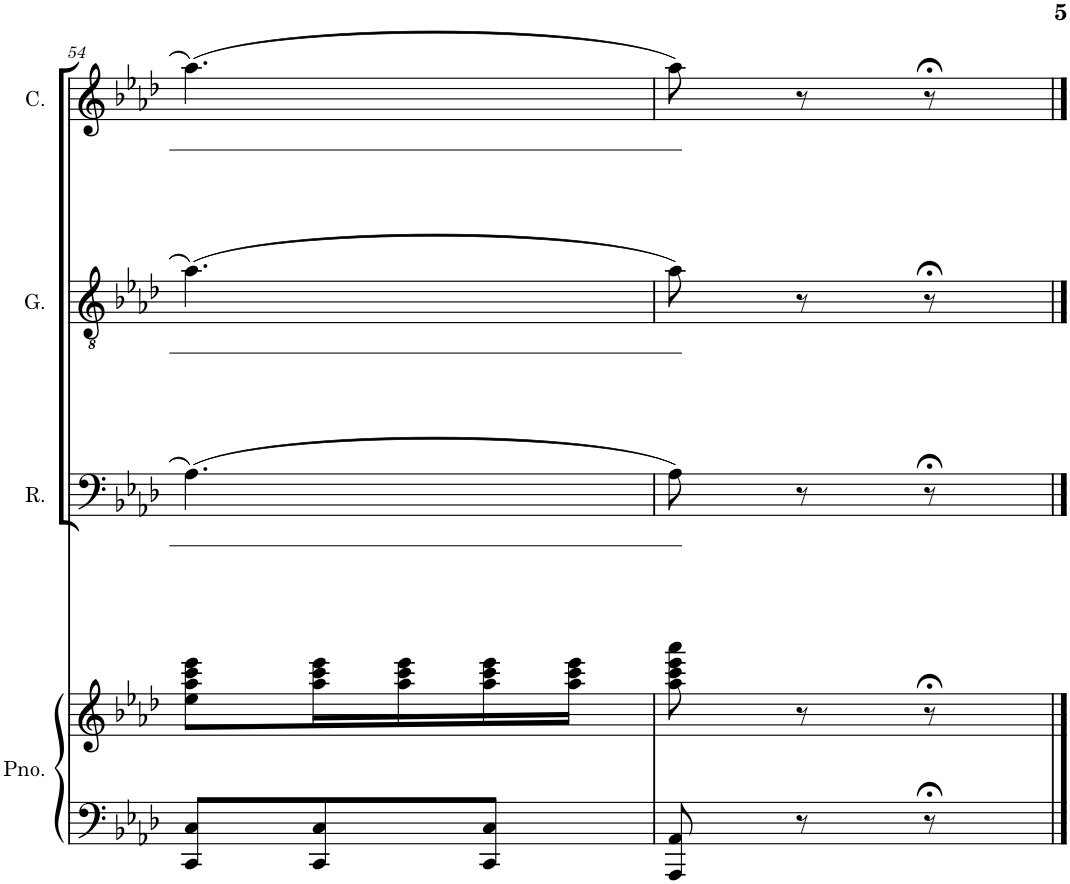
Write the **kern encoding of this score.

**kern	**kern	**kern	**kern	**kern
*part4	*part4	*part3	*part2	*part1
*staff5	*staff4	*staff3	*staff2	*staff1
*I"Piano	*	*I"Rabastens	*I"Gustave	*I"Catherine
*I'Pno.	*	*I'R.	*I'G.	*I'C.
!!LO:PB:g=z
*clefF4	*clefG2	*clefF4	*clefGv2	*clefG2
*k[b-e-a-d-]	*k[b-e-a-d-]	*k[b-e-a-d-]	*k[b-e-a-d-]	*k[b-e-a-d-]
*M3/8	*M3/8	*M3/8	*M3/8	*M3/8
=54	=54	=54	=54	=54
8CC/ 8C/L	8ee-\ 8aa-\ 8ccc\ 8eee-\L	(4.A-\	(4.a-\	(4.aa-\
8CC/ 8C/	16aa-\ 16ccc\ 16eee-\L	.	.	.
.	16aa-\ 16ccc\ 16eee-\	.	.	.
8CC/ 8C/J	16aa-\ 16ccc\ 16eee-\	.	.	.
.	16aa-\ 16ccc\ 16eee-\JJ	.	.	.
=55	=55	=55	=55	=55
8AAA-/ 8AA-/	8aa-\ 8ccc\ 8eee-\ 8aaa-\	8A-\)	8a-\)	8aa-\)
8r	8r	8r	8r	8r
8r;<	8r;<	8r;<	8r;<	8r;<
==	==	==	==	==
*-	*-	*-	*-	*-
